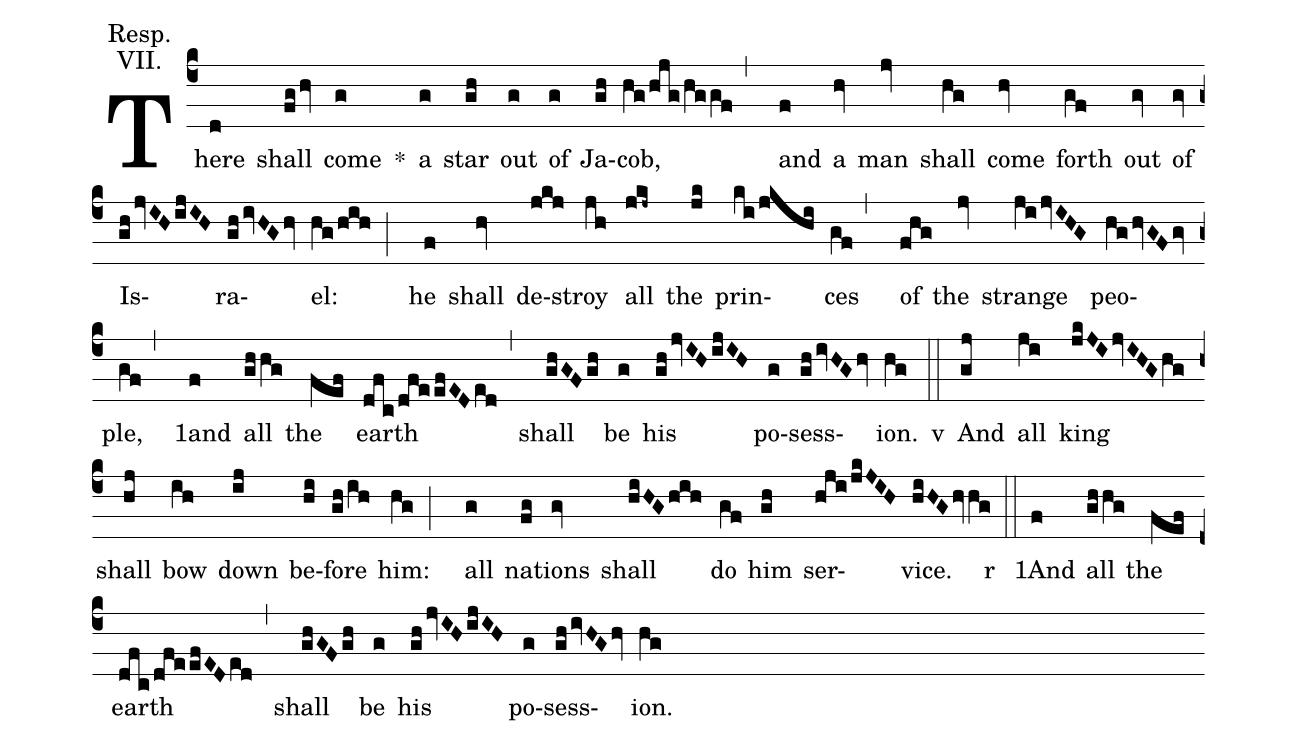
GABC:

annotation: Resp.;
annotation: VII.;
%%
(c4) There(d) shall(fghv) come(g) <sp>*</sp>() a(g) star(gh) out(g) of(g) Ja(gh)cob,(hg/hjg/hggf,) and(f) a(hv) man(jv) shall(hg) come(hv) forth(gf) out(gv) of(gv) Is(ghjvIHijIH)ra(ghivHGhv)el:(hg/hih;) he(f) shall(hv) de(jkj)stroy(jh) all(jkj~) the(jk) prin(ki/jkhi)ces(gf,) of(fhg) the(jv) strange(jijvIHG) peo(hghvGFgv)ple,(gf,) <sp>1</sp>and(f) all(ghhg) the(fef) earth(dfc/dfeefEDed,) shall(ghGFgh) be(g) his(ghjvIHijIH) po(g)sess(ghivHGhv)ion.(hg)

<sp>v</sp>(::) And(gj) all(ji) king(jkJIjvIHGhg) shall(hj) bow(ih) down(ij) be(hi)fore(gh/ih) him:(hg;) all(g) na(fg)tions(gv) shall(hiHGhih) do(gf) him(gh) ser(hji/jkJIH)vice.(hiHGhvhg)

<sp>r</sp>(::) <sp>1</sp>And(f) all(ghhg) the(fef) earth(dfc/dfeefEDed,) shall(ghGFgh) be(g) his(ghjvIHijIH) po(g)sess(ghivHGhv)ion.(hg)
